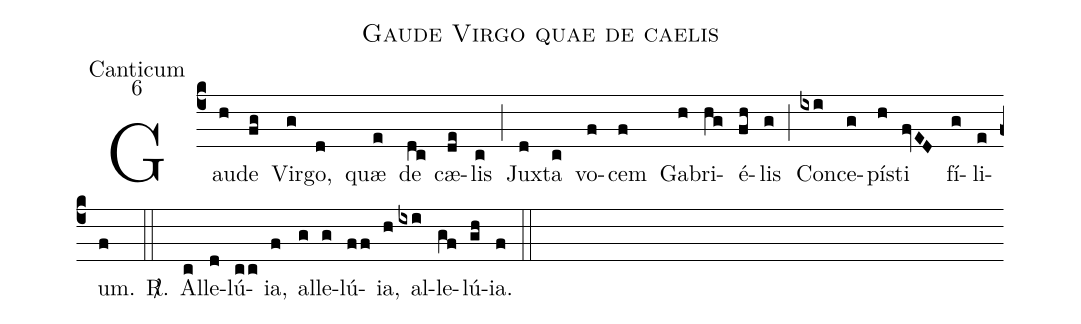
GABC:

name:Gaude Virgo quae de caelis;
office-part:Canticum;
mode:6;
%%
(c4) Gau(h)de(fg) Vir(g)go,(d) quæ(e) de(dc) cæ(de)lis(c) (;) Jux(d)ta(c) vo(f)cem(f) Ga(h)bri(hg)é(fh)lis(g) (;) Con(ixi)ce(g)pí(h)sti(fvED) fí(g)li(e)um.(f) <sp>R/</sp>.(::) Al(c)le(d)lú(cc)ia,(f) al(g)le(g)lú(ff)ia,(h) al(ixi)le(gf)lú(gh)ia.(f) (::)
